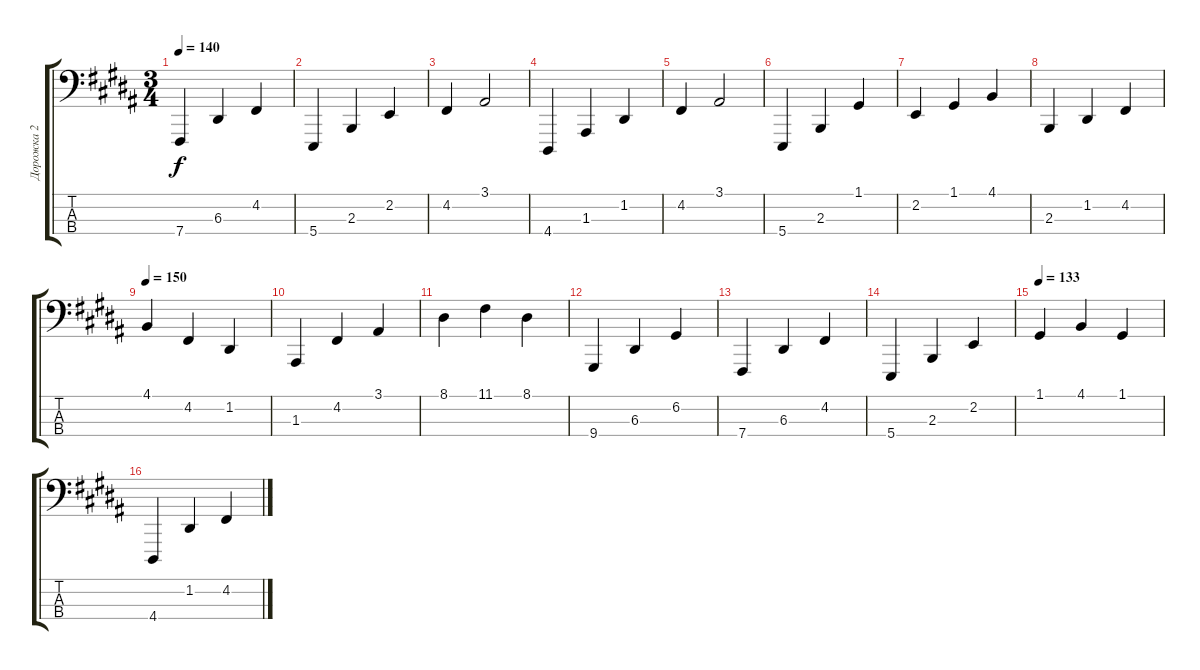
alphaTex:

\track ("Дорожка 2" "Дорожка 2") {instrument acousticgrandpiano}
\staff {score tabs}
\tuning (G2 D2 A1 B0) {hide}
\ts (3 4)
\tempo 140
\clef f4
\ks b
7.4.4{dy f} 6.3.4 4.2.4 |
5.4.4 2.3.4 2.2.4 |
4.2.4 3.1.2 |
4.4.4 1.3.4 1.2.4 |
4.2.4 3.1.2 |
5.4.4 2.3.4 1.1.4 |
2.2.4 1.1.4 4.1.4 |
2.3.4 1.2.4 4.2.4 |
\tempo 150
4.1.4 4.2.4 1.2.4 |
1.3.4 4.2.4 3.1.4 |
8.1.4 11.1.4 8.1.4 |
9.4.4 6.3.4 6.2.4 |
7.4.4 6.3.4 4.2.4 |
5.4.4 2.3.4 2.2.4 |
\tempo 133
1.1.4 4.1.4 1.1.4 |
4.4.4 1.2.4 4.2.4
